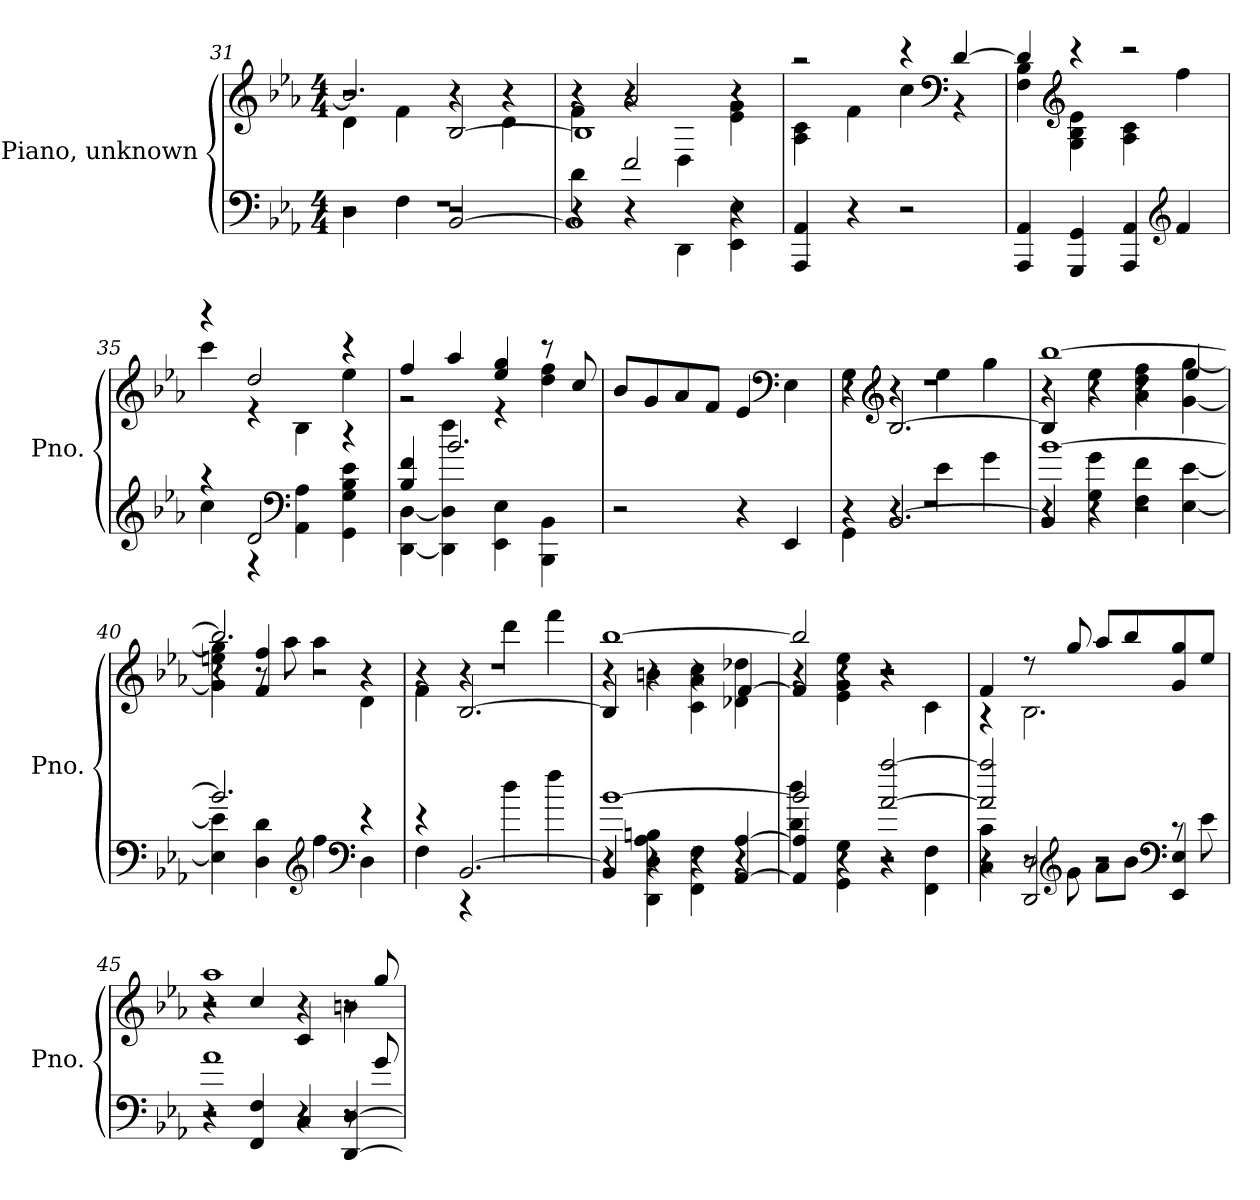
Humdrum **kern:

**kern	**kern
*part1	*part1
*staff2	*staff1
*I"Piano, unknown	*
*I'Pno.	*
*clefF4	*clefG2
*k[b-e-a-]	*k[b-e-a-]
*M4/4	*M4/4
=31	=31
*^	*^
*	*^	*	*^
1r	4D\	2r	2.b-/]	4d\	2r
.	4F\	.	.	4f\	.
.	2r	[2BB-/	.	4r	[2B-/
.	.	.	4r	4d\	.
=32	=32	=32	=32	=32	=32
4r	4d\	1BB-]	4r	4f\	1B-]
2f/	4r	.	2a-/	4r	.
.	4DD\	.	.	4D\	.
4r	4EE-\ 4E-\	.	4r	4e-\ 4g\	.
*v	*v	*v	*	*	*
*	*	*v	*v
!!LO:LB:g=z
=33	=33	=33
4AAA-/ 4AA-/	2r	4A-\ 4c\
4r	.	4f\
2r	4r	4cc\
*	*clefF4	*
.	[4d/	4r
=34	=34	=34
4AAA-/ 4AA-/	4d/]	4F\ 4B-\
*	*clefG2	*
4GGG/ 4GG/	4r	4G\ 4B-\ 4e-\
4AAA-/ 4AA-/	2r	4A-\ 4c\
*clefG2	*	*
4f/	.	4ff\
=35	=35	=35
*^	*	*
4r	4cc\	4r	4ccc\
2d/	4r	2dd/	4r
*clefF4	*	*	*
.	4AA-\ 4A-\	.	4B-\
4r	4GG\ 4G\ 4B-\ 4e-\	4r	4ee-\
=36	=36	=36	=36
4B-/ 4f/	[4DD\ [4D\	4ff/	2r
2.b-/	4DD\] 4D\] 4ff\	4aa-/	.
.	4EE-\ 4E-\	4ee-/ 4gg/	4r
.	4BBB-\ 4BB-\	8r	4dd\ 4ff\
.	.	8cc/	.
*v	*v	*	*
*	*v	*v
=37	=37
2r	8b-/L
.	8g/
.	8a-/
.	8f/J
4r	4e-/
*	*clefF4
4EE-/	4E-\
!!LO:LB:g=z
=38	=38
*^	*^
*	*^	*	*^
1r	4GG\	4r	1r	4G\	4r
*	*	*	*clefG2	*	*
.	4r	[2.BB-/	.	4r	[2.B-/
.	4e-\	.	.	4ee-\	.
.	4g\	.	.	4gg\	.
=39	=39	=39	=39	=39	=39
[1b-	4r	4BB-/]	[1bb-	4r	4B-/]
.	4G\ 4g\	4r	.	4ee-\	4r
.	4F\ 4f\	2r	.	4a-\ 4dd\ 4ff\	4r
.	[4E-\ [4e-\	.	.	[4g\ [4gg\	4ee-/
*	*v	*v	*	*	*
=40	=40	=40	=40	=40
2.b-/]	4E-\] 4e-\]	2.bb-/]	4g\] 4een\ 4gg\]	4r
.	4D\ 4d\	.	8r	4f/ 4ff/
.	.	.	8aa-\	.
*clefG2	*	*	*	*
.	4ff\	.	4aa-\	2r
*clefF4	*	*	*	*
4r	4D\	4r	4d\	.
=41	=41	=41	=41	=41
4r	4F\	1r	4f\	4r
[2.BB-/	4r	.	4r	[2.B-/
.	4dd\	.	4ddd\	.
.	4ff\	.	4fff\	.
=42	=42	=42	=42	=42
*	*^	*	*	*
4BB-/]	4r	[1b-	[1bb-	4r	4B-/]
4r	4DD\ 4D\ 4A-\ 4Bn\	.	.	4bn\	4r
4r	4FF\ 4F\	.	.	4c\ 4a-\ 4cc\	4r
[4AA-/ [4A-/	4r	.	.	4d-X\ 4dd-X\	[4f/
!!LO:LB:g=z	!!	!!
=43	=43	=43	=43	=43	=43
4AA-/] 4A-/]	4d\ 4dd\	2b-/]	2bb-/]	4r	4f/]
4r	4GG\ 4G\	.	.	4e-\ 4g\ 4ee-\	4r
[2a-/ [2aa-/	4r	2r	2r	4r	2r
.	4FF\ 4F\	.	.	4c\	.
*	*	*	*	*v	*v
=44	=44	=44	=44	=44
2a-/] 2aa-/]	4C\ 4c\	4r	4f/	4r
.	8r	2DD/ 2D/	8r	2.B-\
*clefG2	*	*	*	*
.	8g\	.	8gg/	.
2r	8a-\L	.	8aa-/L	.
.	8b-\J	.	8bb-/	.
*clefF4	*	*	*	*
.	8r	4EE-/ 4E-/	8g/ 8gg/	.
.	8e-\	.	8ee-/J	.
=45	=45	=45	=45	=45
*	*	*	*	*^
4r	1a-	2r	1aa-	2r	4r
4FF/ 4F/	.	.	.	.	4cc/
4C/	.	4r	.	4r	4c/
8r	.	[4DD/ [4D/	.	4bn\	8r
8g/	.	.	.	.	8gg/
*v	*v	*v	*	*	*
*	*v	*v	*v
=	=
*-	*-
